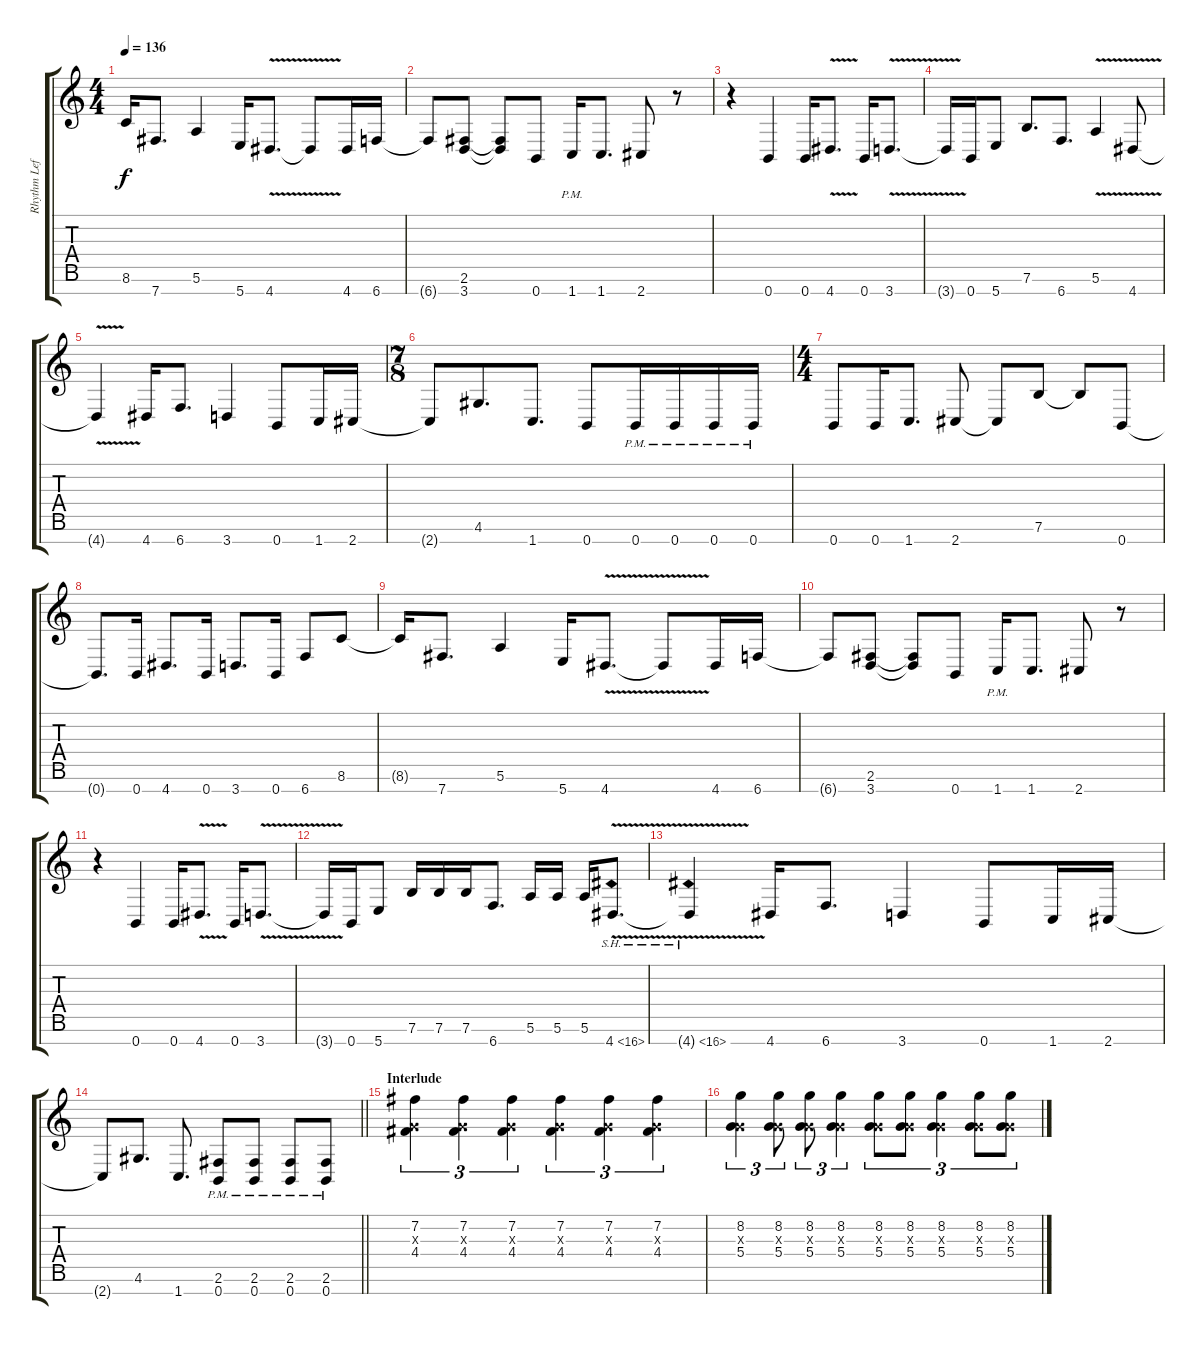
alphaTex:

\track ("Rhythm Left" "Rhythm Lef") {instrument distortionguitar}
\staff {score tabs}
\tuning (E4 B3 G3 D3 A2 E2 B1) {hide}
\ts (4 4)
\tempo 136
\clef g2
\ks c
8.6{t}.16{dy f} 7.7.8{d} 5.6.4 5.7.16 4.7{v}.8{d} 4.7{v t}.8 4.7.16 6.7.16 |
6.7{t}.8 (2.6 3.7).8 (2.6{t} 3.7{t}).8 0.7.8 1.7{pm}.16 1.7.8{d} 2.7.8 r.8 |
r.4 0.7.4 0.7.16 4.7{v}.8{d} 0.7.16 3.7{v}.8{d} |
3.7{v t}.16 0.7.16 5.7.8 7.6.8{d} 6.7.8{d} 5.6{v}.4 4.7{v}.8 |
4.7{v t}.4 4.7.16 6.7.8{d} 3.7.4 0.7.8 1.7.16 2.7.16 |
\ts (7 8)
2.7{t}.8 4.6.8{d} 1.7.8{d} 0.7.8 0.7{pm}.16 0.7{pm}.16 0.7{pm}.16 0.7{pm}.16 |
\ts (4 4)
0.7.8 0.7.16 1.7.8{d} 2.7.8 2.7{t}.8 7.6.8 7.6{t}.8 0.7.8 |
0.7{t}.8{d} 0.7.16 4.7.8{d} 0.7.16 3.7.8{d} 0.7.16 6.7.8 8.6.8 |
8.6{t}.16 7.7.8{d} 5.6.4 5.7.16 4.7{v}.8{d} 4.7{v t}.8 4.7.16 6.7.16 |
6.7{t}.8 (2.6 3.7).8 (2.6{t} 3.7{t}).8 0.7.8 1.7{pm}.16 1.7.8{d} 2.7.8 r.8 |
r.4 0.7.4 0.7.16 4.7{v}.8{d} 0.7.16 3.7{v}.8{d} |
3.7{v t}.16 0.7.16 5.7.8 7.6.16 7.6.16 7.6.16 6.7.8{d} 5.6.16 5.6.16 5.6.16 4.7{sh 12 v}.8{d} |
4.7{sh 12 v t}.4 4.7.16 6.7.8{d} 3.7.4 0.7.8 1.7.16 2.7.16 |
\barLineRight lightlight
2.7{t}.8 4.6.8{d} 1.7.8{d} (2.6{pm} 0.7{pm}).8 (2.6{pm} 0.7{pm}).8 (2.6{pm} 0.7{pm}).8 (2.6{pm} 0.7{pm}).8 |
\section ("" "Interlude")
(7.2 0.3{x} 4.4).4{tu (3 2)} (7.2 0.3{x} 4.4).4{tu (3 2)} (7.2 0.3{x} 4.4).4{tu (3 2)} (7.2 0.3{x} 4.4).4{tu (3 2)} (7.2 0.3{x} 4.4).4{tu (3 2)} (7.2 0.3{x} 4.4).4{tu (3 2)} |
(8.2 0.3{x} 5.4).4{tu (3 2)} (8.2 0.3{x} 5.4).8{tu (3 2)} (8.2 0.3{x} 5.4).8{tu (3 2)} (8.2 0.3{x} 5.4).4{tu (3 2)} (8.2 0.3{x} 5.4).8{tu (3 2)} (8.2 0.3{x} 5.4).8{tu (3 2)} (8.2 0.3{x} 5.4).4{tu (3 2)} (8.2 0.3{x} 5.4).8{tu (3 2)} (8.2 0.3{x} 5.4).8{tu (3 2)}
